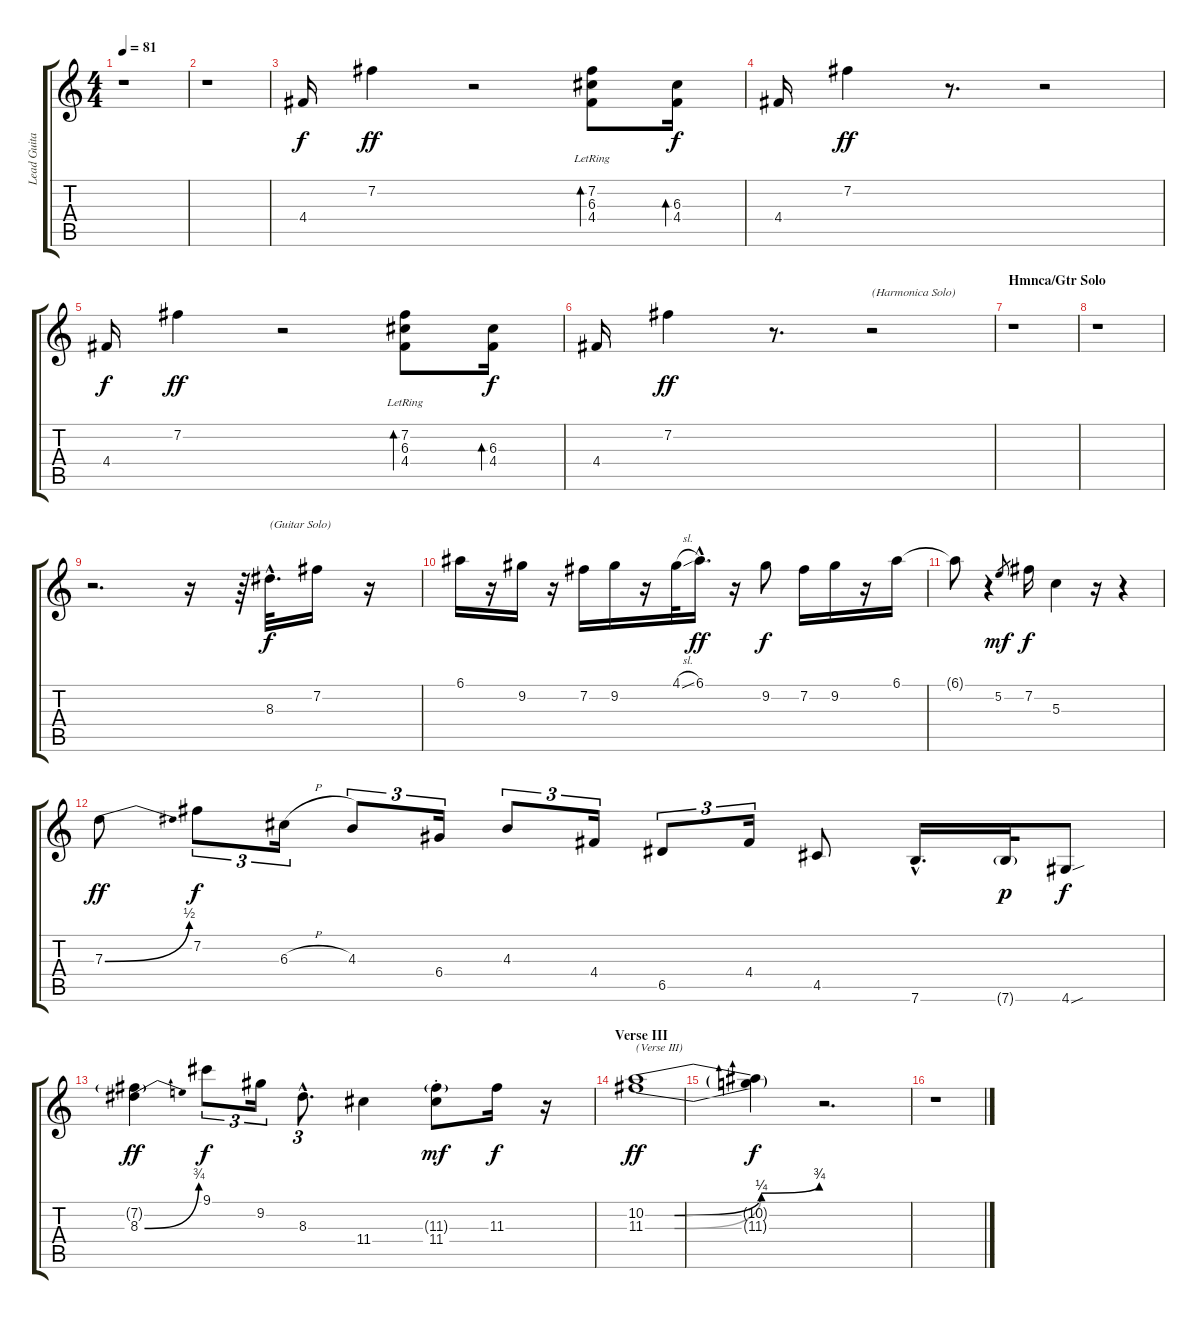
\track ("Lead Guitar" "Lead Guita") {instrument electricguitarclean}
\staff {score tabs}
\tuning (E4 B3 G3 D3 A2 E2) {hide}
\ts (4 4)
\tempo 81
\clef g2
\ks c
r.1{dy ff} |
r.1 |
4.4.16{dy f} 7.2.4{dy ff} r.2 (7.2{lr} 6.3{lr} 4.4{lr}).8{bd 120} (6.3 4.4).16{bd 120 dy f} |
4.4.16 7.2.4{dy ff} r.8{d} r.2 |
4.4.16{dy f} 7.2.4{dy ff} r.2 (7.2{lr} 6.3{lr} 4.4{lr}).8{bd 120} (6.3 4.4).16{bd 120 dy f} |
4.4.16 7.2.4{dy ff} r.8{d} r.2{txt "(Harmonica Solo)"} |
\section ("" "Hmnca/Gtr Solo")
r.1 |
r.1 |
r.2{d} r.16 r.64 8.3{hac}.32{d txt "(Guitar Solo)" dy f volume 16 balance 11} 7.2.16 r.16 |
6.1.16 r.16 9.2.16 r.16 7.2.16 9.2.16 r.16 4.1{sl}.32 6.1{hac}.16{d dy ff} r.16 9.2.8{dy f} 7.2.16 9.2.16 r.16 6.1.16 |
6.1{t}.8 r.4 5.2.8{gr dy mf} 7.2.16{dy f} 5.3.4 r.16 r.4 |
7.3{be (bend 0 0 60 2)}.8{dy ff} 7.2.8{tu (3 2) dy f} 6.3{h}.16{tu (3 2)} 4.3.8{tu (3 2)} 6.4.16{tu (3 2)} 4.3.8{tu (3 2)} 4.4.16{tu (3 2)} 6.5.8{tu (3 2)} 4.4.16{tu (3 2)} 4.5.8 7.6{hac}.16{d} 7.6{g}.32{dy p} 4.6{sou}.8{dy f} |
(7.2{g} 8.3{be (bend 0 0 60 3)}).4{dy ff} 9.1.8{tu (3 2) dy f} 9.2.16{tu (3 2)} 8.3{hac}.8{d tu (3 2)} 11.4.4 (11.3{g} 11.4{st}).8{dy mf} 11.3.16{dy f} r.16 |
\section ("" "Verse III")
(10.2{be (custom 0 0 10 0 40 1 60 3)} 11.3{be (custom 0 0 10 0 40 1 60 3)}).1{txt "(Verse III)" dy ff} |
(10.2{t} 11.3{t}).4{dy f} r.2{d} |
r.1
